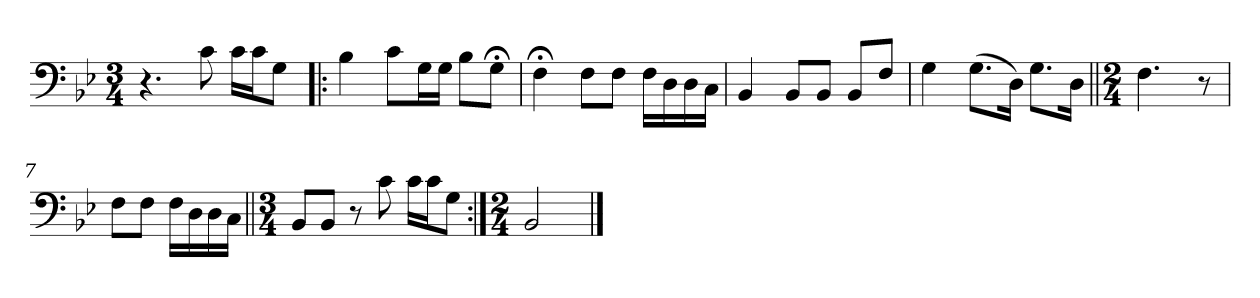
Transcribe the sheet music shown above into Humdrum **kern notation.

**kern
*part1
*staff1
*clefF4
*k[b-e-]
*M3/4
=1
4.r
8c\
16c\LL
16c\J
8G\J
=2!|:
4B-\
8c\L
16G\L
16G\JJ
8B-\L
8G;<\J
=3
4F;<\
8F\L
8F\J
16F\LL
16D\
16D\
16C\JJ
=4
4BB-/
8BB-/L
8BB-/J
8BB-/L
8F/J
=5
4G\
(8.G\L
16D\Jk)
8.G\L
16D\Jk
=6||
*M2/4
4.F\
8r
=7
8F\L
8F\J
16F\LL
16D\
16D\
16C\JJ
=8||
*M3/4
8BB-/L
8BB-/J
8r
8c\
16c\LL
16c\J
8G\J
=9:|!
*M2/4
2BB-/
==
*-
